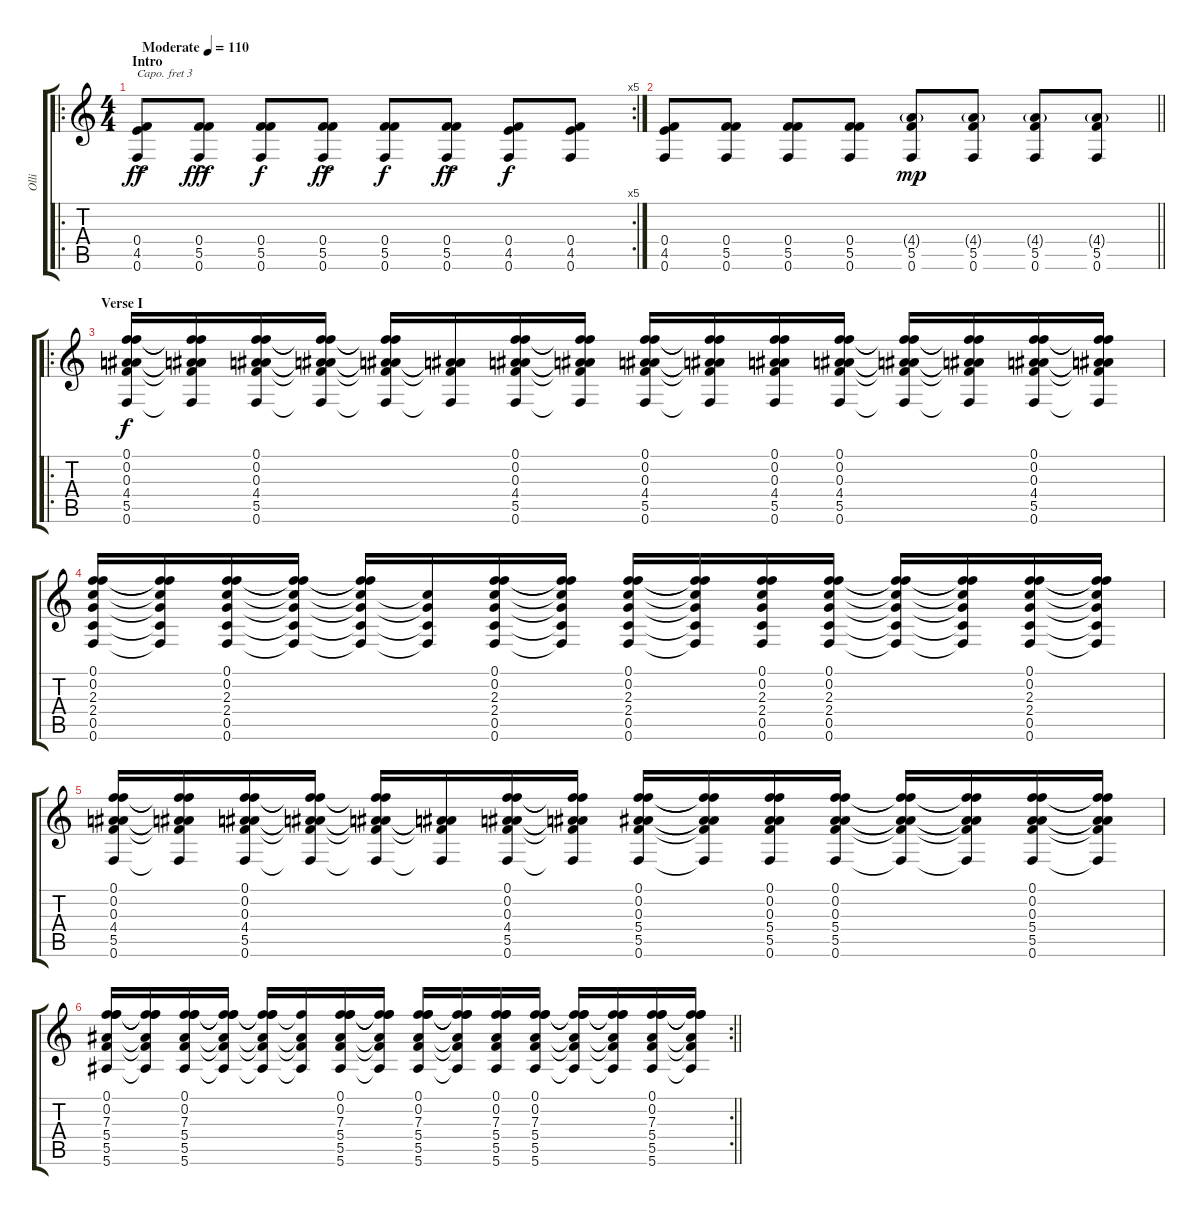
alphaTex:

\track ("Olli" "Olli") {instrument acousticguitarsteel}
\staff {score tabs}
\capo 3
\tuning (D4 D4 G3 D3 A2 D2) {hide}
\ro
\rc 5
\ts (4 4)
\section ("" "Intro")
\tempo (110 "Moderate")
\clef g2
\ks c
(0.4{ac} 4.5{ac} 0.6{ac}).8{dy ff instrument acousticguitarsteel} (0.4{ac} 5.5{ac} 0.6{ac}).8{dy fff} (0.4 5.5 0.6).8{dy f} (0.4{ac} 5.5{ac} 0.6{ac}).8{dy ff} (0.4 5.5 0.6).8{dy f} (0.4{ac} 5.5{ac} 0.6{ac}).8{dy ff} (0.4 4.5 0.6).8{dy f} (0.4 4.5 0.6).8 |
\barLineRight lightlight
(0.4 4.5 0.6).8 (0.4 5.5 0.6).8 (0.4 5.5 0.6).8 (0.4 5.5 0.6).8 (4.4{g} 5.5 0.6).8{dy mp} (4.4{g} 5.5 0.6).8 (4.4{g} 5.5 0.6).8 (4.4{g} 5.5 0.6).8 |
\ro
\section ("" "Verse I")
(0.1 0.2 0.3 4.4 5.5 0.6).16{dy f} (0.1{t} 0.2{t} 0.3{t} 4.4{t} 5.5{t} 0.6{t}).16 (0.1 0.2 0.3 4.4 5.5 0.6).16 (0.1{t} 0.2{t} 0.3{t} 4.4{t} 5.5{t} 0.6{t}).16 (0.1{t} 0.2{t} 0.3{t} 4.4{t} 5.5{t} 0.6{t}).16 (0.3{t} 4.4{t} 5.5{t} 0.6{t}).16 (0.1 0.2 0.3 4.4 5.5 0.6).16 (0.1{t} 0.2{t} 0.3{t} 4.4{t} 5.5{t} 0.6{t}).16 (0.1 0.2 0.3 4.4 5.5 0.6).16 (0.1{t} 0.2{t} 0.3{t} 4.4{t} 5.5{t} 0.6{t}).16 (0.1 0.2 0.3 4.4 5.5 0.6).16 (0.1 0.2 0.3 4.4 5.5 0.6).16 (0.1{t} 0.2{t} 0.3{t} 4.4{t} 5.5{t} 0.6{t}).16 (0.1{t} 0.2{t} 0.3{t} 4.4{t} 5.5{t} 0.6{t}).16 (0.1 0.2 0.3 4.4 5.5 0.6).16 (0.1{t} 0.2{t} 0.3{t} 4.4{t} 5.5{t} 0.6{t}).16 |
(0.1 0.2 2.3 2.4 0.5 0.6).16 (0.1{t} 0.2{t} 2.3{t} 2.4{t} 0.5{t} 0.6{t}).16 (0.1 0.2 2.3 2.4 0.5 0.6).16 (0.1{t} 0.2{t} 2.3{t} 2.4{t} 0.5{t} 0.6{t}).16 (0.1{t} 0.2{t} 2.3{t} 2.4{t} 0.5{t} 0.6{t}).16 (2.3{t} 2.4{t} 0.5{t} 0.6{t}).16 (0.1 0.2 2.3 2.4 0.5 0.6).16 (0.1{t} 0.2{t} 2.3{t} 2.4{t} 0.5{t} 0.6{t}).16 (0.1 0.2 2.3 2.4 0.5 0.6).16 (0.1{t} 0.2{t} 2.3{t} 2.4{t} 0.5{t} 0.6{t}).16 (0.1 0.2 2.3 2.4 0.5 0.6).16 (0.1 0.2 2.3 2.4 0.5 0.6).16 (0.1{t} 0.2{t} 2.3{t} 2.4{t} 0.5{t} 0.6{t}).16 (0.1{t} 0.2{t} 2.3{t} 2.4{t} 0.5{t} 0.6{t}).16 (0.1 0.2 2.3 2.4 0.5 0.6).16 (0.1{t} 0.2{t} 2.3{t} 2.4{t} 0.5{t} 0.6{t}).16 |
(0.1 0.2 0.3 4.4 5.5 0.6).16 (0.1{t} 0.2{t} 0.3{t} 4.4{t} 5.5{t} 0.6{t}).16 (0.1 0.2 0.3 4.4 5.5 0.6).16 (0.1{t} 0.2{t} 0.3{t} 4.4{t} 5.5{t} 0.6{t}).16 (0.1{t} 0.2{t} 0.3{t} 4.4{t} 5.5{t} 0.6{t}).16 (0.3{t} 4.4{t} 5.5{t} 0.6{t}).16 (0.1 0.2 0.3 4.4 5.5 0.6).16 (0.1{t} 0.2{t} 0.3{t} 4.4{t} 5.5{t} 0.6{t}).16 (0.1 0.2 0.3 5.4 5.5 0.6).16 (0.1{t} 0.2{t} 0.3{t} 5.4{t} 5.5{t} 0.6{t}).16 (0.1 0.2 0.3 5.4 5.5 0.6).16 (0.1 0.2 0.3 5.4 5.5 0.6).16 (0.1{t} 0.2{t} 0.3{t} 5.4{t} 5.5{t} 0.6{t}).16 (0.1{t} 0.2{t} 0.3{t} 5.4{t} 5.5{t} 0.6{t}).16 (0.1 0.2 0.3 5.4 5.5 0.6).16 (0.1{t} 0.2{t} 0.3{t} 5.4{t} 5.5{t} 0.6{t}).16 |
\rc 2
\barLineRight lightlight
(0.1 0.2 7.3 5.4 5.5 5.6).16 (0.1{t} 0.2{t} 7.3{t} 5.4{t} 5.5{t} 5.6{t}).16 (0.1 0.2 7.3 5.4 5.5 5.6).16 (0.1{t} 0.2{t} 7.3{t} 5.4{t} 5.5{t} 5.6{t}).16 (0.1{t} 0.2{t} 7.3{t} 5.4{t} 5.5{t} 5.6{t}).16 (7.3{t} 5.4{t} 5.5{t} 5.6{t}).16 (0.1 0.2 7.3 5.4 5.5 5.6).16 (0.1{t} 0.2{t} 7.3{t} 5.4{t} 5.5{t} 5.6{t}).16 (0.1 0.2 7.3 5.4 5.5 5.6).16 (0.1{t} 0.2{t} 7.3{t} 5.4{t} 5.5{t} 5.6{t}).16 (0.1 0.2 7.3 5.4 5.5 5.6).16 (0.1 0.2 7.3 5.4 5.5 5.6).16 (0.1{t} 0.2{t} 7.3{t} 5.4{t} 5.5{t} 5.6{t}).16 (0.1{t} 0.2{t} 7.3{t} 5.4{t} 5.5{t} 5.6{t}).16 (0.1 0.2 7.3 5.4 5.5 5.6).16 (0.1{t} 0.2{t} 7.3{t} 5.4{t} 5.5{t} 5.6{t}).16
